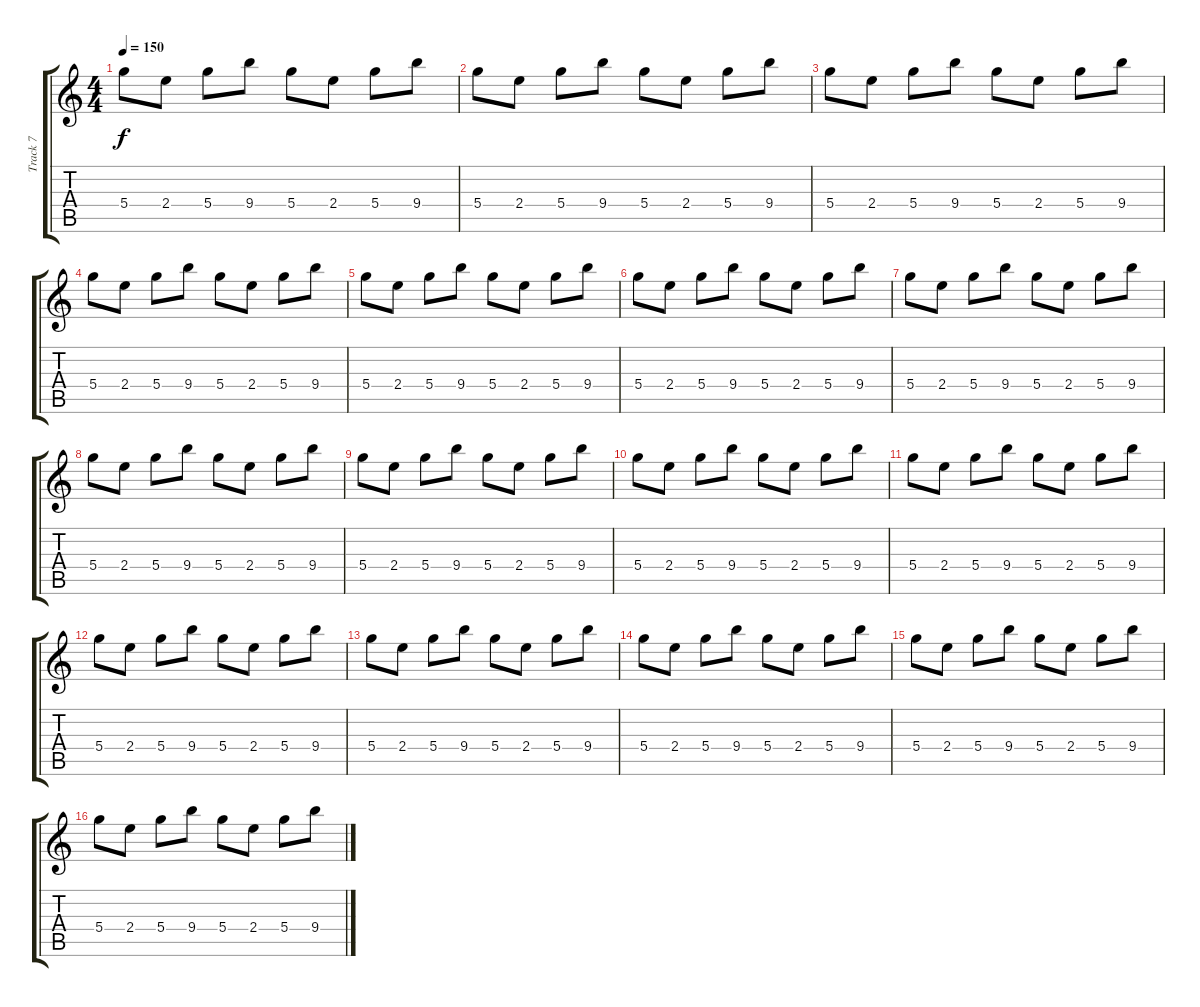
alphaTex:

\track ("Track 7" "Track 7") {instrument distortionguitar}
\staff {score tabs}
\tuning (E5 B4 G4 D4 A3 E3) {hide}
\ts (4 4)
\tempo 150
\clef g2
\ks c
5.4.8{dy f instrument acousticguitarnylon} 2.4.8 5.4.8 9.4.8 5.4.8 2.4.8 5.4.8 9.4.8 |
5.4.8 2.4.8 5.4.8 9.4.8 5.4.8 2.4.8 5.4.8 9.4.8 |
5.4.8 2.4.8 5.4.8 9.4.8 5.4.8 2.4.8 5.4.8 9.4.8 |
5.4.8 2.4.8 5.4.8 9.4.8 5.4.8 2.4.8 5.4.8 9.4.8 |
5.4.8 2.4.8 5.4.8 9.4.8 5.4.8 2.4.8 5.4.8 9.4.8 |
5.4.8 2.4.8 5.4.8 9.4.8 5.4.8 2.4.8 5.4.8 9.4.8 |
5.4.8 2.4.8 5.4.8 9.4.8 5.4.8 2.4.8 5.4.8 9.4.8 |
5.4.8 2.4.8 5.4.8 9.4.8 5.4.8 2.4.8 5.4.8 9.4.8 |
5.4.8 2.4.8 5.4.8 9.4.8 5.4.8 2.4.8 5.4.8 9.4.8 |
5.4.8 2.4.8 5.4.8 9.4.8 5.4.8 2.4.8 5.4.8 9.4.8 |
5.4.8 2.4.8 5.4.8 9.4.8 5.4.8 2.4.8 5.4.8 9.4.8 |
5.4.8 2.4.8 5.4.8 9.4.8 5.4.8 2.4.8 5.4.8 9.4.8 |
5.4.8 2.4.8 5.4.8 9.4.8 5.4.8 2.4.8 5.4.8 9.4.8 |
5.4.8 2.4.8 5.4.8 9.4.8 5.4.8 2.4.8 5.4.8 9.4.8 |
5.4.8 2.4.8 5.4.8 9.4.8 5.4.8 2.4.8 5.4.8 9.4.8 |
5.4.8 2.4.8 5.4.8 9.4.8 5.4.8 2.4.8 5.4.8 9.4.8
